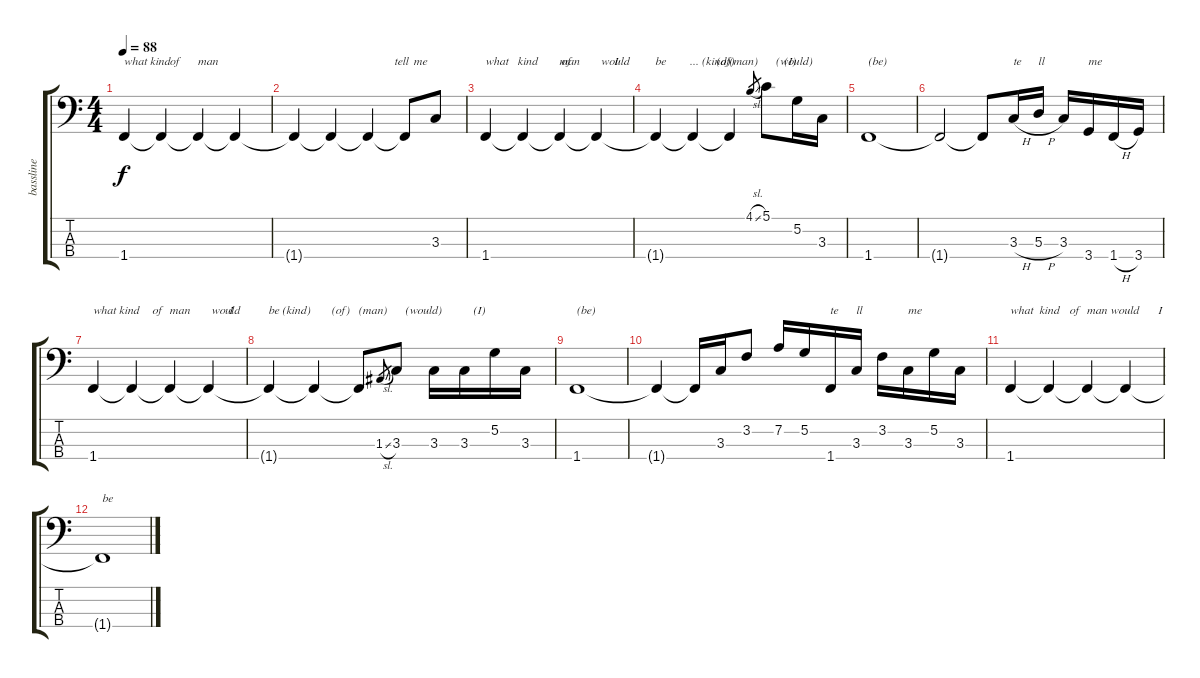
\track ("bassline" "bassline") {instrument electricbassfinger}
\staff {score tabs}
\tuning (G2 D2 A1 E1) {hide}
\ts (4 4)
\tempo 88
\clef f4
\ks c
1.4.4{txt "what kind" dy f} 1.4{t}.4{txt "   of"} 1.4{t}.4{txt "man"} 1.4{t}.4 |
1.4{t}.4 1.4{t}.4 1.4{t}.4{txt "         tell"} 1.4{t}.8{txt "   me"} 3.3.8 |
1.4.4{txt "what   kind"} 1.4{t}.4{txt "             of"} 1.4{t}.4{txt "man       would"} 1.4{t}.4{txt "      I"} |
1.4{t}.4{txt "be        ... (kind)"} 1.4{t}.4{txt "        (of)"} 1.4{t}.4{txt "(man)      (would)"} 4.1{sl}.8{gr} 5.1.8{txt "      (I)"} 5.2.16 3.3.16 |
1.4.1{txt "(be)"} |
1.4{t}.2 1.4{t}.8 3.3{h}.16{txt "te"} 5.3{h}.16{txt "ll"} 3.3.16 3.4.16{txt "me"} 1.4{h}.16 3.4.16 |
1.4.4{txt "what kind"} 1.4{t}.4{txt "       of"} 1.4{t}.4{txt "man       would"} 1.4{t}.4{txt "       I"} |
1.4{t}.4{txt "be (kind)"} 1.4{t}.4{txt "      (of)"} 1.4{t}.8{txt "(man)"} 1.3{sl}.8{gr} 3.3.8{txt "   (would)"} 3.3.16 3.3.16{txt "   (I)"} 5.2.16 3.3.16 |
1.4.1{txt "(be)"} |
1.4{t}.4 1.4{t}.16 3.3.16 3.2.8 7.2.16 5.2.16 1.4.16{txt "te"} 3.3.16{txt "ll"} 3.2.16 3.3.16{txt "me"} 5.2.16 3.3.16 |
1.4.4{txt "what  kind"} 1.4{t}.4{txt "       of"} 1.4{t}.4{txt "man would"} 1.4{t}.4{txt "           I"} |
1.4{t}.1{txt "be"}
